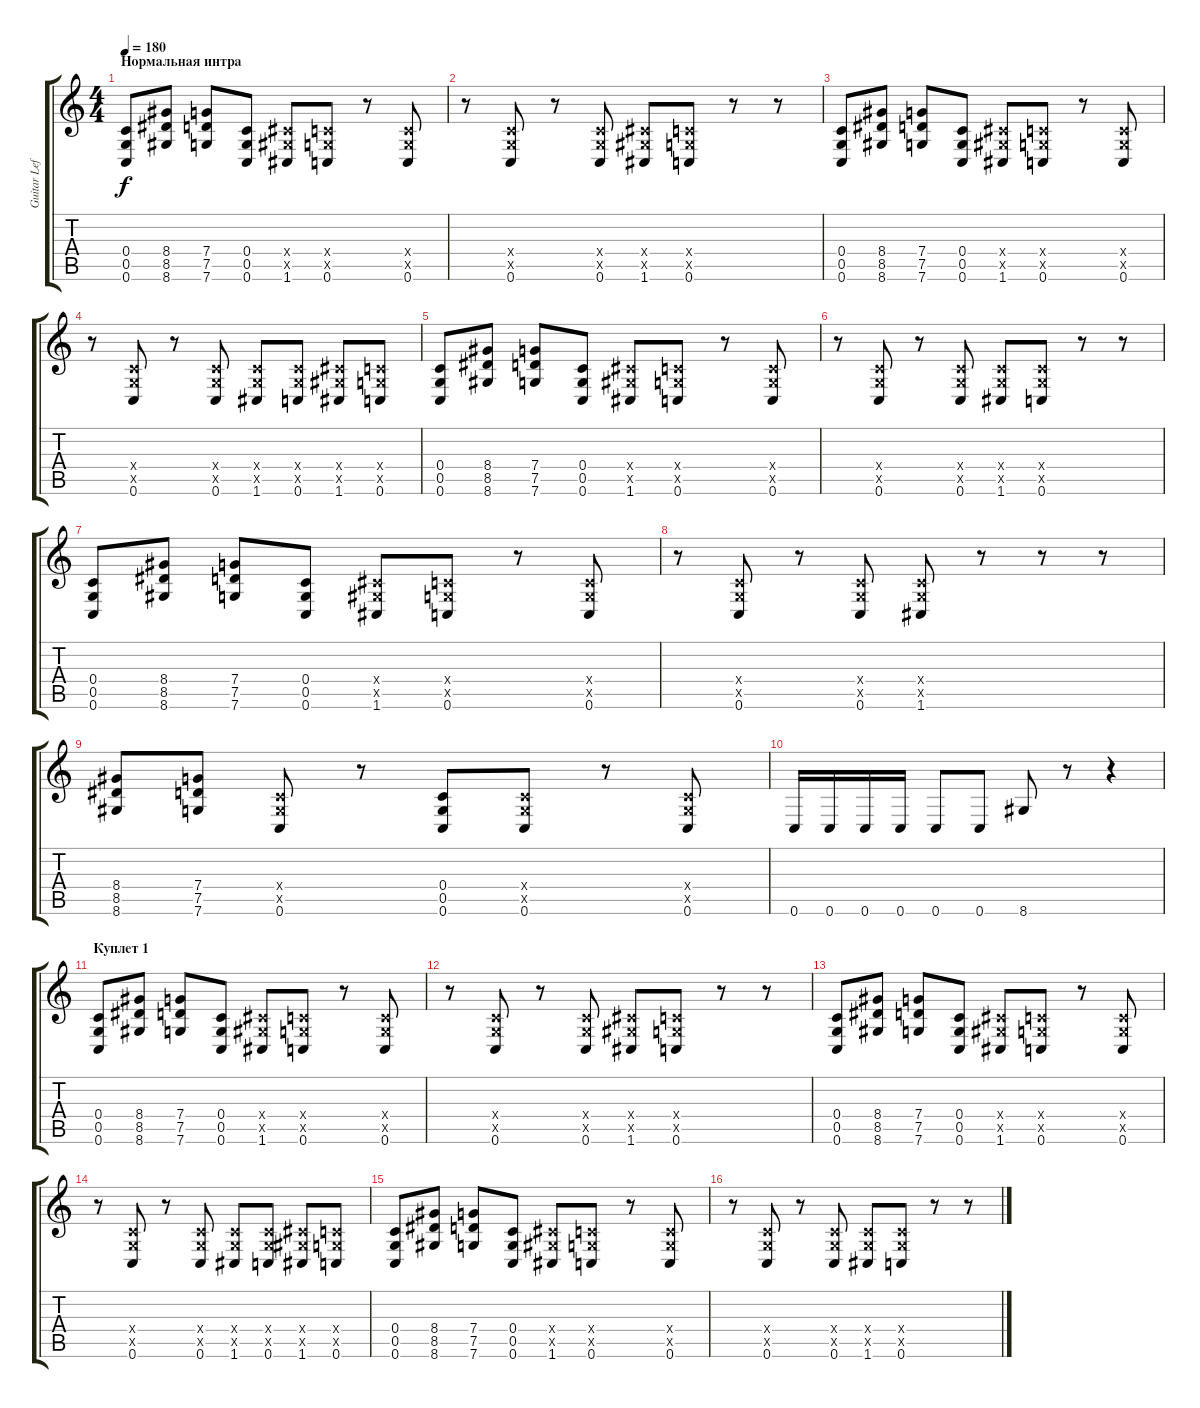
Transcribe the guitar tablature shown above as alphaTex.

\track ("Guitar Left" "Guitar Lef") {instrument overdrivenguitar}
\staff {score tabs}
\tuning (D4 A3 F3 C3 G2 C2) {hide}
\ts (4 4)
\section ("" "Нормальная интра")
\tempo 180
\clef g2
\ks c
(0.4 0.5 0.6).8{dy f} (8.4 8.5 8.6).8 (7.4 7.5 7.6).8 (0.4 0.5 0.6).8 (1.4{x} 1.5{x} 1.6).8 (0.4{x} 0.5{x} 0.6).8 r.8 (0.4{x} 0.5{x} 0.6).8 |
r.8 (0.4{x} 0.5{x} 0.6).8 r.8 (0.4{x} 0.5{x} 0.6).8 (1.4{x} 1.5{x} 1.6).8 (0.4{x} 0.5{x} 0.6).8 r.8 r.8 |
(0.4 0.5 0.6).8 (8.4 8.5 8.6).8 (7.4 7.5 7.6).8 (0.4 0.5 0.6).8 (1.4{x} 1.5{x} 1.6).8 (0.4{x} 0.5{x} 0.6).8 r.8 (0.4{x} 0.5{x} 0.6).8 |
r.8 (0.4{x} 0.5{x} 0.6).8 r.8 (0.4{x} 0.5{x} 0.6).8 (0.4{x} 0.5{x} 1.6).8 (0.4{x} 0.5{x} 0.6).8 (1.4{x} 1.5{x} 1.6).8 (0.4{x} 0.5{x} 0.6).8 |
(0.4 0.5 0.6).8 (8.4 8.5 8.6).8 (7.4 7.5 7.6).8 (0.4 0.5 0.6).8 (1.4{x} 1.5{x} 1.6).8 (0.4{x} 0.5{x} 0.6).8 r.8 (0.4{x} 0.5{x} 0.6).8 |
r.8 (0.4{x} 0.5{x} 0.6).8 r.8 (0.4{x} 0.5{x} 0.6).8 (0.4{x} 0.5{x} 1.6).8 (0.4{x} 0.5{x} 0.6).8 r.8 r.8 |
(0.4 0.5 0.6).8 (8.4 8.5 8.6).8 (7.4 7.5 7.6).8 (0.4 0.5 0.6).8 (1.4{x} 1.5{x} 1.6).8 (0.4{x} 0.5{x} 0.6).8 r.8 (0.4{x} 0.5{x} 0.6).8 |
r.8 (0.4{x} 0.5{x} 0.6).8 r.8 (0.4{x} 0.5{x} 0.6).8 (0.4{x} 0.5{x} 1.6).8 r.8 r.8 r.8 |
(8.4 8.5 8.6).8 (7.4 7.5 7.6).8 (0.4{x} 0.5{x} 0.6).8 r.8 (0.4 0.5 0.6).8 (0.4{x} 0.5{x} 0.6).8 r.8 (0.4{x} 0.5{x} 0.6).8 |
0.6.16 0.6.16 0.6.16 0.6.16 0.6.8 0.6.8 8.6.8 r.8 r.4 |
\section ("" "Куплет 1")
(0.4 0.5 0.6).8 (8.4 8.5 8.6).8 (7.4 7.5 7.6).8 (0.4 0.5 0.6).8 (1.4{x} 1.5{x} 1.6).8 (0.4{x} 0.5{x} 0.6).8 r.8 (0.4{x} 0.5{x} 0.6).8 |
r.8 (0.4{x} 0.5{x} 0.6).8 r.8 (0.4{x} 0.5{x} 0.6).8 (1.4{x} 1.5{x} 1.6).8 (0.4{x} 0.5{x} 0.6).8 r.8 r.8 |
(0.4 0.5 0.6).8 (8.4 8.5 8.6).8 (7.4 7.5 7.6).8 (0.4 0.5 0.6).8 (1.4{x} 1.5{x} 1.6).8 (0.4{x} 0.5{x} 0.6).8 r.8 (0.4{x} 0.5{x} 0.6).8 |
r.8 (0.4{x} 0.5{x} 0.6).8 r.8 (0.4{x} 0.5{x} 0.6).8 (0.4{x} 0.5{x} 1.6).8 (0.4{x} 0.5{x} 0.6).8 (1.4{x} 1.5{x} 1.6).8 (0.4{x} 0.5{x} 0.6).8 |
(0.4 0.5 0.6).8 (8.4 8.5 8.6).8 (7.4 7.5 7.6).8 (0.4 0.5 0.6).8 (1.4{x} 1.5{x} 1.6).8 (0.4{x} 0.5{x} 0.6).8 r.8 (0.4{x} 0.5{x} 0.6).8 |
r.8 (0.4{x} 0.5{x} 0.6).8 r.8 (0.4{x} 0.5{x} 0.6).8 (0.4{x} 0.5{x} 1.6).8 (0.4{x} 0.5{x} 0.6).8 r.8 r.8
